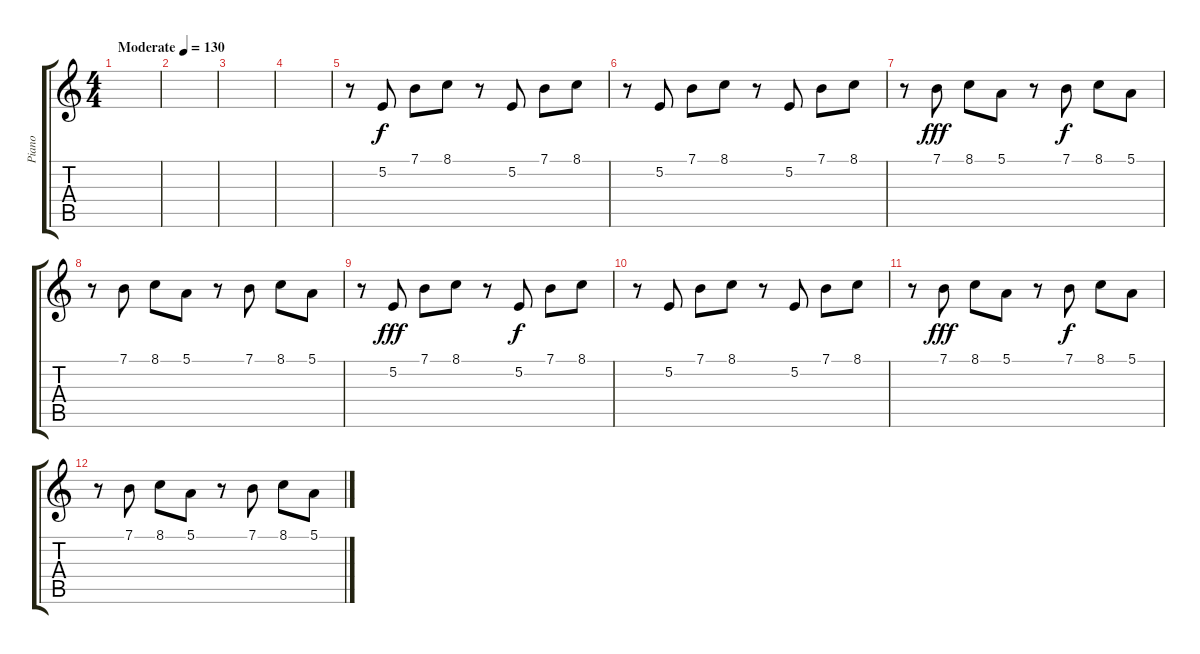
\track ("Piano" "Piano") {instrument brightacousticpiano}
\staff {score tabs}
\tuning (E4 B3 G3 D3 A2 E2) {hide}
\ts (4 4)
\tempo (130 "Moderate")
\clef g2
\ks c
|
|
|
|
r.8 5.2.8 7.1.8 8.1.8 r.8 5.2.8{dy f} 7.1.8 8.1.8 |
r.8 5.2.8 7.1.8 8.1.8 r.8 5.2.8 7.1.8 8.1.8 |
r.8 7.1.8{dy fff} 8.1.8 5.1.8 r.8 7.1.8{dy f} 8.1.8 5.1.8 |
r.8 7.1.8 8.1.8 5.1.8 r.8 7.1.8 8.1.8 5.1.8 |
r.8 5.2.8{dy fff} 7.1.8 8.1.8 r.8 5.2.8{dy f} 7.1.8 8.1.8 |
r.8 5.2.8 7.1.8 8.1.8 r.8 5.2.8 7.1.8 8.1.8 |
r.8 7.1.8{dy fff} 8.1.8 5.1.8 r.8 7.1.8{dy f} 8.1.8 5.1.8 |
r.8 7.1.8 8.1.8 5.1.8 r.8 7.1.8 8.1.8 5.1.8
